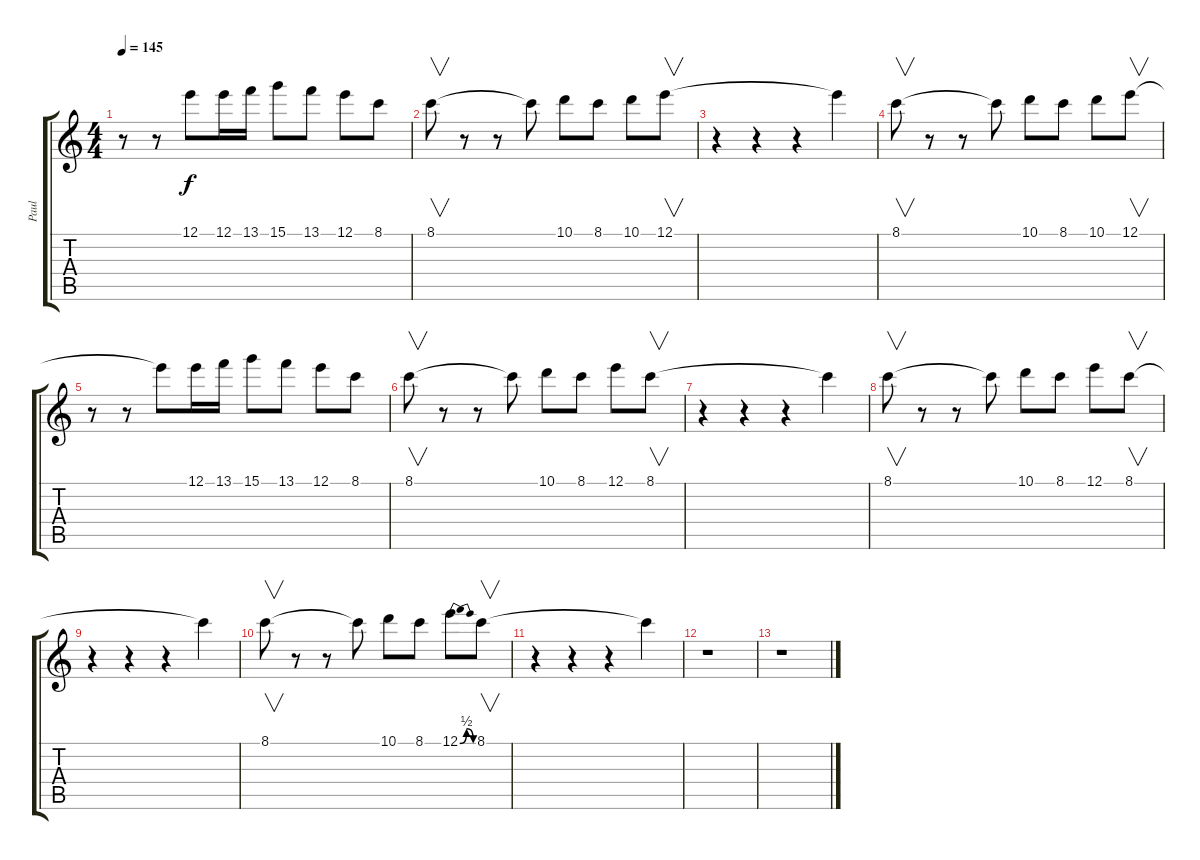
\track ("Paul" "Paul") {instrument distortionguitar}
\staff {score tabs}
\tuning (E4 B3 G3 D3 A2 E2) {hide}
\ts (4 4)
\tempo 145
\clef g2
\ks c
r.8{dy f} r.8 12.1{t}.8 12.1.16 13.1.16 15.1.8 13.1.8 12.1.8 8.1.8 |
8.1.8{v} r.8 r.8 8.1{t}.8 10.1.8 8.1.8 10.1.8 12.1.8{v} |
r.4 r.4 r.4 12.1{t}.4 |
8.1.8{v} r.8 r.8 8.1{t}.8 10.1.8 8.1.8 10.1.8 12.1.8{v} |
r.8 r.8 12.1{t}.8 12.1.16 13.1.16 15.1.8 13.1.8 12.1.8 8.1.8 |
8.1.8{v} r.8 r.8 8.1{t}.8 10.1.8 8.1.8 12.1.8 8.1.8{v} |
r.4 r.4 r.4 8.1{t}.4 |
8.1.8{v} r.8 r.8 8.1{t}.8 10.1.8 8.1.8 12.1.8 8.1.8{v} |
r.4 r.4 r.4 8.1{t}.4 |
8.1.8{v} r.8 r.8 8.1{t}.8 10.1.8 8.1.8 12.1{be (bendrelease 0 0 30 2 30 2 60 0)}.8 8.1.8{v} |
r.4 r.4 r.4 8.1{t}.4 |
r.1 |
r.1
